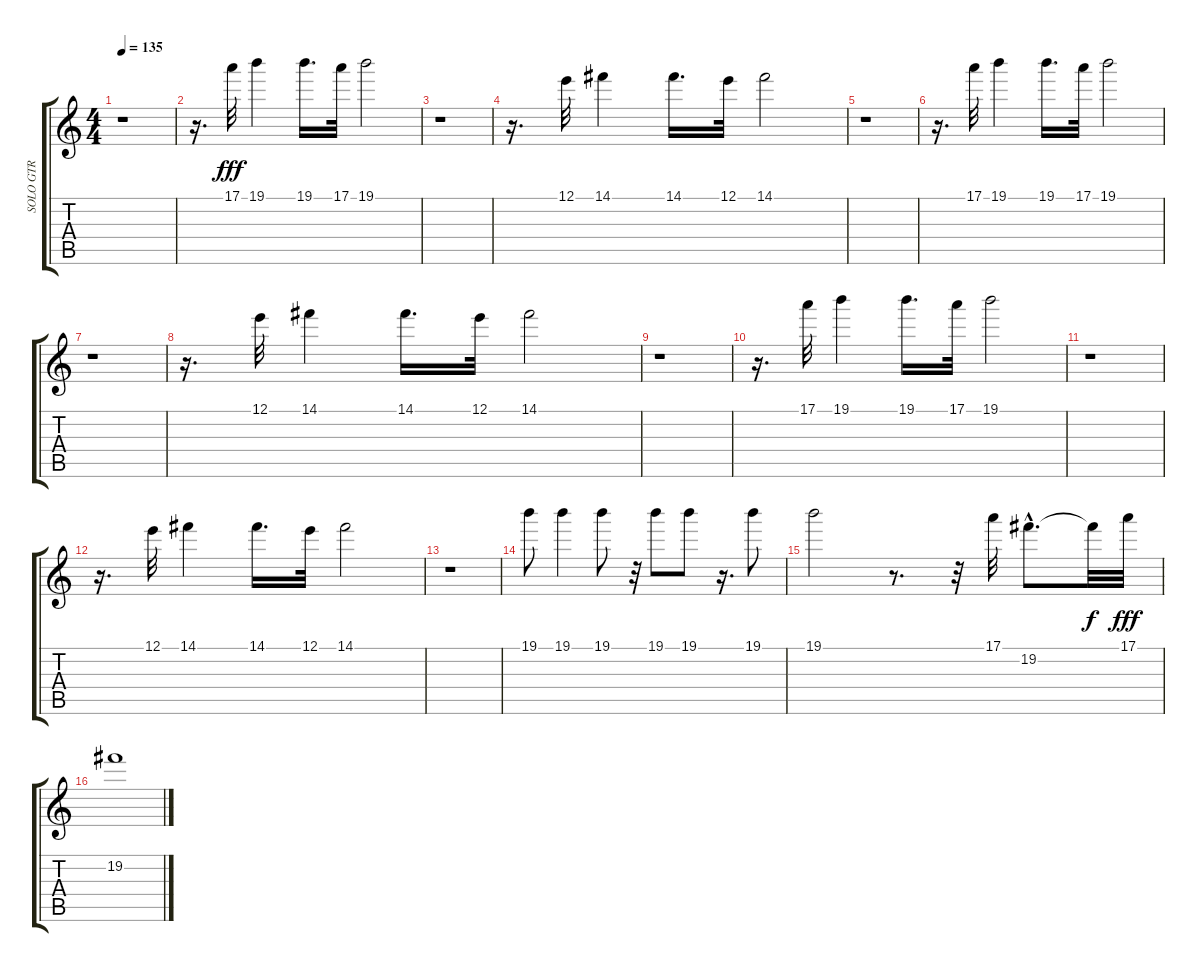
\track ("SOLO GTR" "SOLO GTR") {instrument distortionguitar}
\staff {score tabs}
\tuning (E4 B3 G3 D3 A2 E2) {hide}
\ts (4 4)
\tempo 135
\clef g2
\ks c
r.1{dy fff} |
r.16{d} 17.1.32 19.1.4 19.1.16{d volume 11} 17.1.32 19.1.2 |
r.1 |
r.16{d} 12.1.32 14.1.4 14.1.16{d} 12.1.32 14.1.2 |
r.1 |
r.16{d} 17.1.32{volume 11} 19.1.4 19.1.16{d} 17.1.32 19.1.2 |
r.1 |
r.16{d} 12.1.32 14.1.4 14.1.16{d} 12.1.32 14.1.2 |
r.1 |
r.16{d} 17.1.32{volume 10} 19.1.4 19.1.16{d} 17.1.32 19.1.2 |
r.1 |
r.16{d} 12.1.32{volume 10} 14.1.4 14.1.16{d} 12.1.32 14.1.2 |
r.1 |
19.1.8 19.1.4 19.1.8 r.32 19.1.8 19.1.8 r.16{d} 19.1.8 |
19.1.2{volume 10} r.8{d} r.32 17.1.32 19.2{hac}.8{d} 19.2{t}.32{dy f} 17.1.32{dy fff} |
19.2.1
